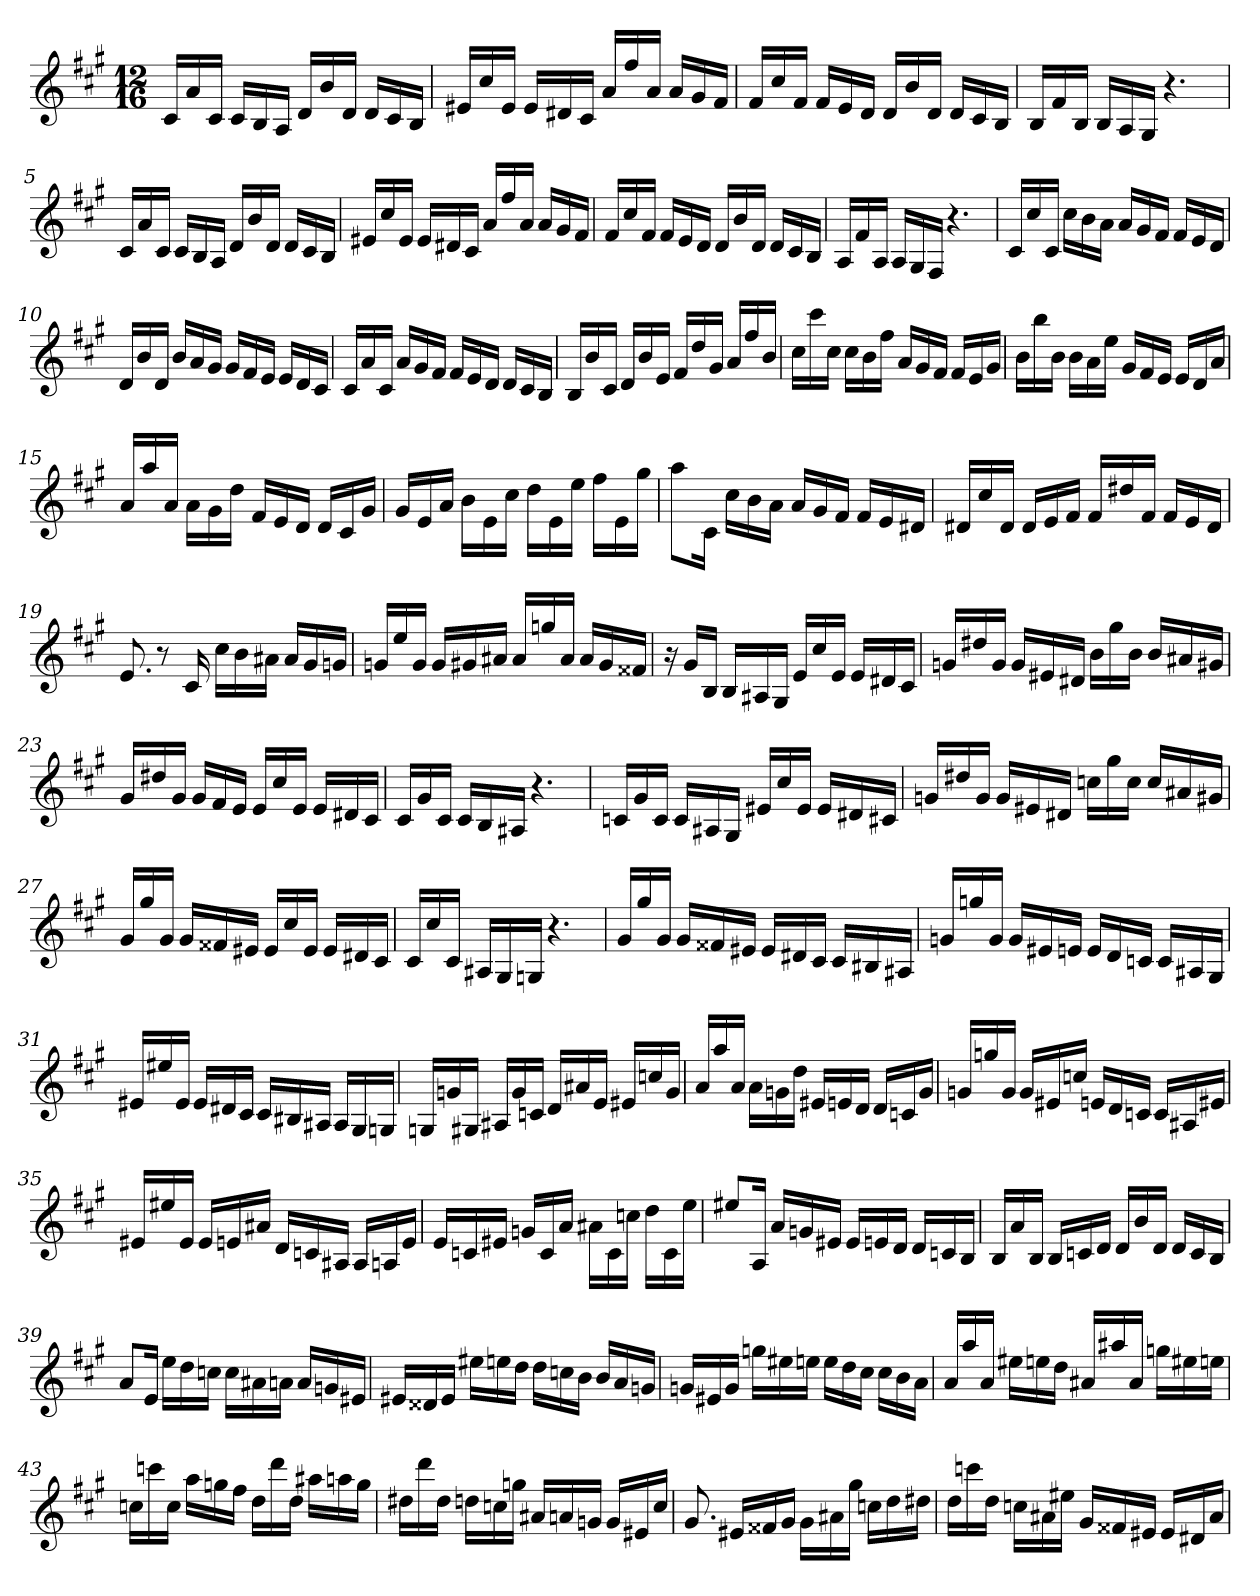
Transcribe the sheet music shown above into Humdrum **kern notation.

**kern
*part1
*staff1
*clefG2
*k[f#c#g#]
*A:
*M12/16
=1
16c#/LL
16a/
16c#/JJ
16c#/LL
16B/
16A/JJ
16d/LL
16b/
16d/JJ
16d/LL
16c#/
16B/JJ
=2
16e#X/LL
16cc#/
16e#/JJ
16e#/LL
16d#X/
16c#/JJ
16a/LL
16ff#/
16a/JJ
16a/LL
16g#/
16f#/JJ
=3
16f#/LL
16cc#/
16f#/JJ
16f#/LL
16e/
16d/JJ
16d/LL
16b/
16d/JJ
16d/LL
16c#/
16B/JJ
=4
16B/LL
16f#/
16B/JJ
16B/LL
16A/
16G#/JJ
4.r
=5
16c#/LL
16a/
16c#/JJ
16c#/LL
16B/
16A/JJ
16d/LL
16b/
16d/JJ
16d/LL
16c#/
16B/JJ
=6
16e#X/LL
16cc#/
16e#/JJ
16e#/LL
16d#X/
16c#/JJ
16a/LL
16ff#/
16a/JJ
16a/LL
16g#/
16f#/JJ
=7
16f#/LL
16cc#/
16f#/JJ
16f#/LL
16e/
16d/JJ
16d/LL
16b/
16d/JJ
16d/LL
16c#/
16B/JJ
=8
16A/LL
16f#/
16A/JJ
16A/LL
16G#/
16F#/JJ
4.r
=9
16c#/LL
16cc#/
16c#/JJ
16cc#\LL
16b\
16a\JJ
16a/LL
16g#/
16f#/JJ
16f#/LL
16e/
16d/JJ
=10
16d/LL
16b/
16d/JJ
16b/LL
16a/
16g#/JJ
16g#/LL
16f#/
16e/JJ
16e/LL
16d/
16c#/JJ
=11
16c#/LL
16a/
16c#/JJ
16a/LL
16g#/
16f#/JJ
16f#/LL
16e/
16d/JJ
16d/LL
16c#/
16B/JJ
=12
16B/LL
16b/
16c#/JJ
16d/LL
16b/
16e/JJ
16f#/LL
16dd/
16g#/JJ
16a/LL
16ff#/
16b/JJ
=13
16cc#\LL
16ccc#\
16cc#\JJ
16cc#\LL
16b\
16ff#\JJ
16a/LL
16g#/
16f#/JJ
16f#/LL
16e/
16g#/JJ
=14
16b\LL
16bb\
16b\JJ
16b\LL
16a\
16ee\JJ
16g#/LL
16f#/
16e/JJ
16e/LL
16d/
16a/JJ
=15
16a/LL
16aa/
16a/JJ
16a\LL
16g#\
16dd\JJ
16f#/LL
16e/
16d/JJ
16d/LL
16c#/
16g#/JJ
=16
16g#/LL
16e/
16a/JJ
16b\LL
16e\
16cc#\JJ
16dd\LL
16e\
16ee\JJ
16ff#\LL
16e\
16gg#\JJ
=17
8aa\L
16c#\Jk
16cc#\LL
16b\
16a\JJ
16a/LL
16g#/
16f#/JJ
16f#/LL
16e/
16d#X/JJ
=18
16d#X/LL
16cc#/
16d#/JJ
16d#/LL
16e/
16f#/JJ
16f#/LL
16dd#X/
16f#/JJ
16f#/LL
16e/
16d#/JJ
=19
8.e
8r
16c#
16cc#\LL
16b\
16a#X\JJ
16a#/LL
16g#/
16gn/JJ
=20
16gn/LL
16ee/
16g/JJ
16g/LL
16g#X/
16a#X/JJ
16a#/LL
16ggn/
16a#/JJ
16a#/LL
16g#/
16f##X/JJ
=21
16r
16g#/LL
16B/JJ
16B/LL
16A#X/
16G#/JJ
16e/LL
16cc#/
16e/JJ
16e/LL
16d#X/
16c#/JJ
=22
16gn/LL
16dd#X/
16g/JJ
16g/LL
16e#X/
16d#X/JJ
16b\LL
16gg#\
16b\JJ
16b/LL
16a#X/
16g#X/JJ
=23
16g#/LL
16dd#X/
16g#/JJ
16g#/LL
16f#/
16e/JJ
16e/LL
16cc#/
16e/JJ
16e/LL
16d#X/
16c#/JJ
=24
16c#/LL
16g#/
16c#/JJ
16c#/LL
16B/
16A#X/JJ
4.r
=25
16cn/LL
16g#/
16c/JJ
16c/LL
16A#X/
16G#/JJ
16e#X/LL
16cc#/
16e#/JJ
16e#/LL
16d#X/
16c#X/JJ
=26
16gn/LL
16dd#X/
16g/JJ
16g/LL
16e#X/
16d#X/JJ
16ccn\LL
16gg#\
16cc\JJ
16cc/LL
16a#X/
16g#X/JJ
=27
16g#/LL
16gg#/
16g#/JJ
16g#/LL
16f##X/
16e#X/JJ
16e#/LL
16cc#/
16e#/JJ
16e#/LL
16d#X/
16c#/JJ
=28
16c#/LL
16cc#/
16c#/JJ
16A#X/LL
16G#/
16Gn/JJ
4.r
=29
16g#/LL
16gg#/
16g#/JJ
16g#/LL
16f##X/
16e#X/JJ
16e#/LL
16d#X/
16c#/JJ
16c#/LL
16B#X/
16A#X/JJ
=30
16gn/LL
16ggn/
16g/JJ
16g/LL
16e#X/
16en/JJ
16e/LL
16d/
16cn/JJ
16c/LL
16A#X/
16G#/JJ
=31
16e#X/LL
16ee#X/
16e#/JJ
16e#/LL
16d#X/
16c#/JJ
16c#/LL
16B#X/
16A#X/JJ
16A#/LL
16G#/
16Gn/JJ
=32
16Gn/LL
16gn/
16G#X/JJ
16A#X/LL
16g/
16cn/JJ
16d/LL
16a#X/
16e/JJ
16e#X/LL
16ccn/
16g/JJ
=33
16a/LL
16aa/
16a/JJ
16a\LL
16gn\
16dd\JJ
16e#X/LL
16en/
16d/JJ
16d/LL
16cn/
16g/JJ
=34
16gn/LL
16ggn/
16g/JJ
16g/LL
16e#X/
16ccn/JJ
16en/LL
16d/
16cn/JJ
16c/LL
16A#X/
16e#X/JJ
=35
16e#X/LL
16ee#X/
16e#/JJ
16e#/LL
16en/
16a#X/JJ
16d/LL
16cn/
16A#X/JJ
16A#/LL
16An/
16e/JJ
=36
16e/LL
16cn/
16e#X/JJ
16gn/LL
16c/
16a/JJ
16a#X\LL
16c\
16ccn\JJ
16dd\LL
16c\
16ee\JJ
=37
8ee#X/L
16A/Jk
16a/LL
16gn/
16e#X/JJ
16e#/LL
16en/
16d/JJ
16d/LL
16cn/
16B/JJ
=38
16B/LL
16a/
16B/JJ
16B/LL
16cn/
16d/JJ
16d/LL
16b/
16d/JJ
16d/LL
16c/
16B/JJ
=39
8a/L
16e/Jk
16ee\LL
16dd\
16ccn\JJ
16cc\LL
16a#X\
16an\JJ
16a/LL
16gn/
16e#X/JJ
=40
16e#X/LL
16d##X/
16e#/JJ
16ee#X\LL
16een\
16dd\JJ
16dd\LL
16ccn\
16b\JJ
16b/LL
16a/
16gn/JJ
=41
16gn/LL
16e#X/
16g/JJ
16ggn\LL
16ee#X\
16een\JJ
16ee\LL
16dd\
16cc#\JJ
16cc#\LL
16b\
16a\JJ
=42
16a/LL
16aa/
16a/JJ
16ee#X\LL
16een\
16dd\JJ
16a#X/LL
16aa#X/
16a#/JJ
16ggn\LL
16ee#X\
16een\JJ
=43
16ccn\LL
16cccn\
16cc\JJ
16aa\LL
16ggn\
16ff#\JJ
16dd\LL
16ddd\
16dd\JJ
16aa#X\LL
16aan\
16gg\JJ
=44
16dd#X\LL
16ddd\
16dd#\JJ
16ddn\LL
16ccn\
16ggn\JJ
16a#X/LL
16an/
16gn/JJ
16g/LL
16e#X/
16cc/JJ
=45
8.g#
16e#X/LL
16f##X/
16g#/JJ
16g#\LL
16a#X\
16gg#\JJ
16ccn\LL
16dd\
16dd#X\JJ
=46
16dd\LL
16cccn\
16dd\JJ
16ccn\LL
16a#X\
16ee#X\JJ
16g#/LL
16f##X/
16e#X/JJ
16e#/LL
16d#X/
16a#/JJ
=
*-
